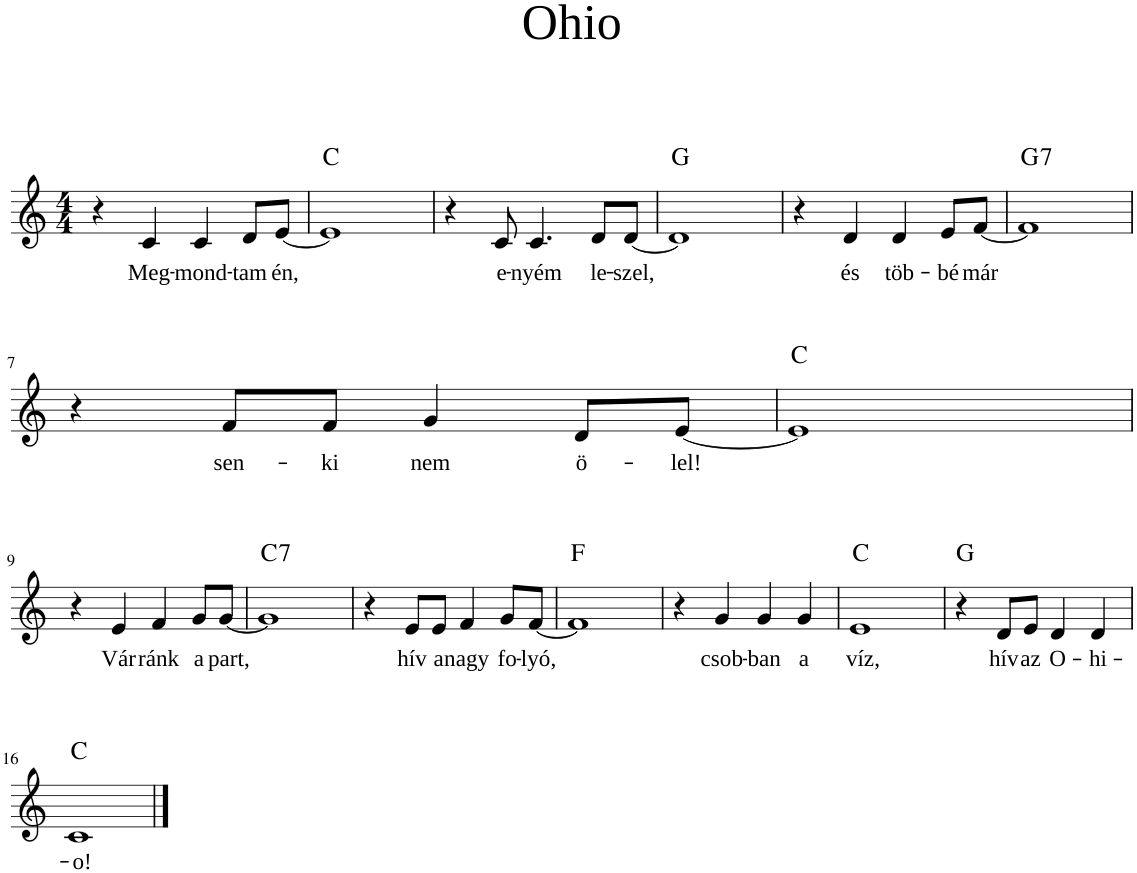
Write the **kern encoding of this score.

**kern	**text	**harte
*part1	*part1	*part1
*staff1	*staff1	*
*I"Piano	*	*
*I'Pno	*	*
*clefG2	*	*
*k[]	*	*
*M4/4	*	*
=1	=1	=1
4r	.	.
!	!LO:LY:b	!
4c/	Meg-	.
!	!LO:LY:b	!
4c/	-mond-	.
!	!LO:LY:b	!
8d/L	-tam	.
!	!LO:LY:b	!
[8e/J	én,	.
=2	=2	=2
!	!	!LO:H:kt=N.C.
1e]	.	N
=3	=3	=3
4r	.	.
!	!LO:LY:b	!
8c/	e-	.
!	!LO:LY:b	!
4.c/	-nyém	.
!	!LO:LY:b	!
8d/L	le-	.
!	!LO:LY:b	!
[8d/J	-szel,	.
=4	=4	=4
!	!	!LO:H:kt=N.C.
1d]	.	N
=5	=5	=5
4r	.	.
!	!LO:LY:b	!
4d/	és	.
!	!LO:LY:b	!
4d/	töb-	.
!	!LO:LY:b	!
8e/L	-bé	.
!	!LO:LY:b	!
[8f/J	már	.
=6	=6	=6
!	!	!LO:H:kt=7
1f]	.	G:7
!!LO:LB:g=z
=7	=7	=7
4r	.	.
!	!LO:LY:b	!
8f/L	sen-	.
!	!LO:LY:b	!
8f/J	-ki	.
!	!LO:LY:b	!
4g/	nem	.
!	!LO:LY:b	!
8d/L	ö-	.
!	!LO:LY:b	!
[8e/J	-lel!	.
=8	=8	=8
!	!	!LO:H:kt=N.C.
1e]	.	N
!!LO:LB:g=z
=9	=9	=9
4r	.	.
!	!LO:LY:b	!
4e/	Vár	.
!	!LO:LY:b	!
4f/	ránk	.
!	!LO:LY:b	!
8g/L	a	.
!	!LO:LY:b	!
[8g/J	part,	.
=10	=10	=10
!	!	!LO:H:kt=7
1g]	.	C:7
=11	=11	=11
4r	.	.
!	!LO:LY:b	!
8e/L	hív	.
!	!LO:LY:b	!
8e/J	a	.
!	!LO:LY:b	!
4f/	nagy	.
!	!LO:LY:b	!
8g/L	fo-	.
!	!LO:LY:b	!
[8f/J	-lyó,	.
=12	=12	=12
!	!	!LO:H:kt=N.C.
1f]	.	N
=13	=13	=13
4r	.	.
!	!LO:LY:b	!
4g/	csob-	.
!	!LO:LY:b	!
4g/	-ban	.
!	!LO:LY:b	!
4g/	a	.
=14	=14	=14
!	!LO:LY:b	!LO:H:kt=N.C.
1e	víz,	N
=15	=15	=15
!	!	!LO:H:kt=N.C.
4r	.	N
!	!LO:LY:b	!
8d/L	hív	.
!	!LO:LY:b	!
8e/J	az	.
!	!LO:LY:b	!
4d/	O-	.
!	!LO:LY:b	!
4d/	-hi-	.
!!LO:LB:g=z
=16	=16	=16
!	!LO:LY:b	!LO:H:kt=N.C.
1c	-o!	N
==	==	==
*-	*-	*-
